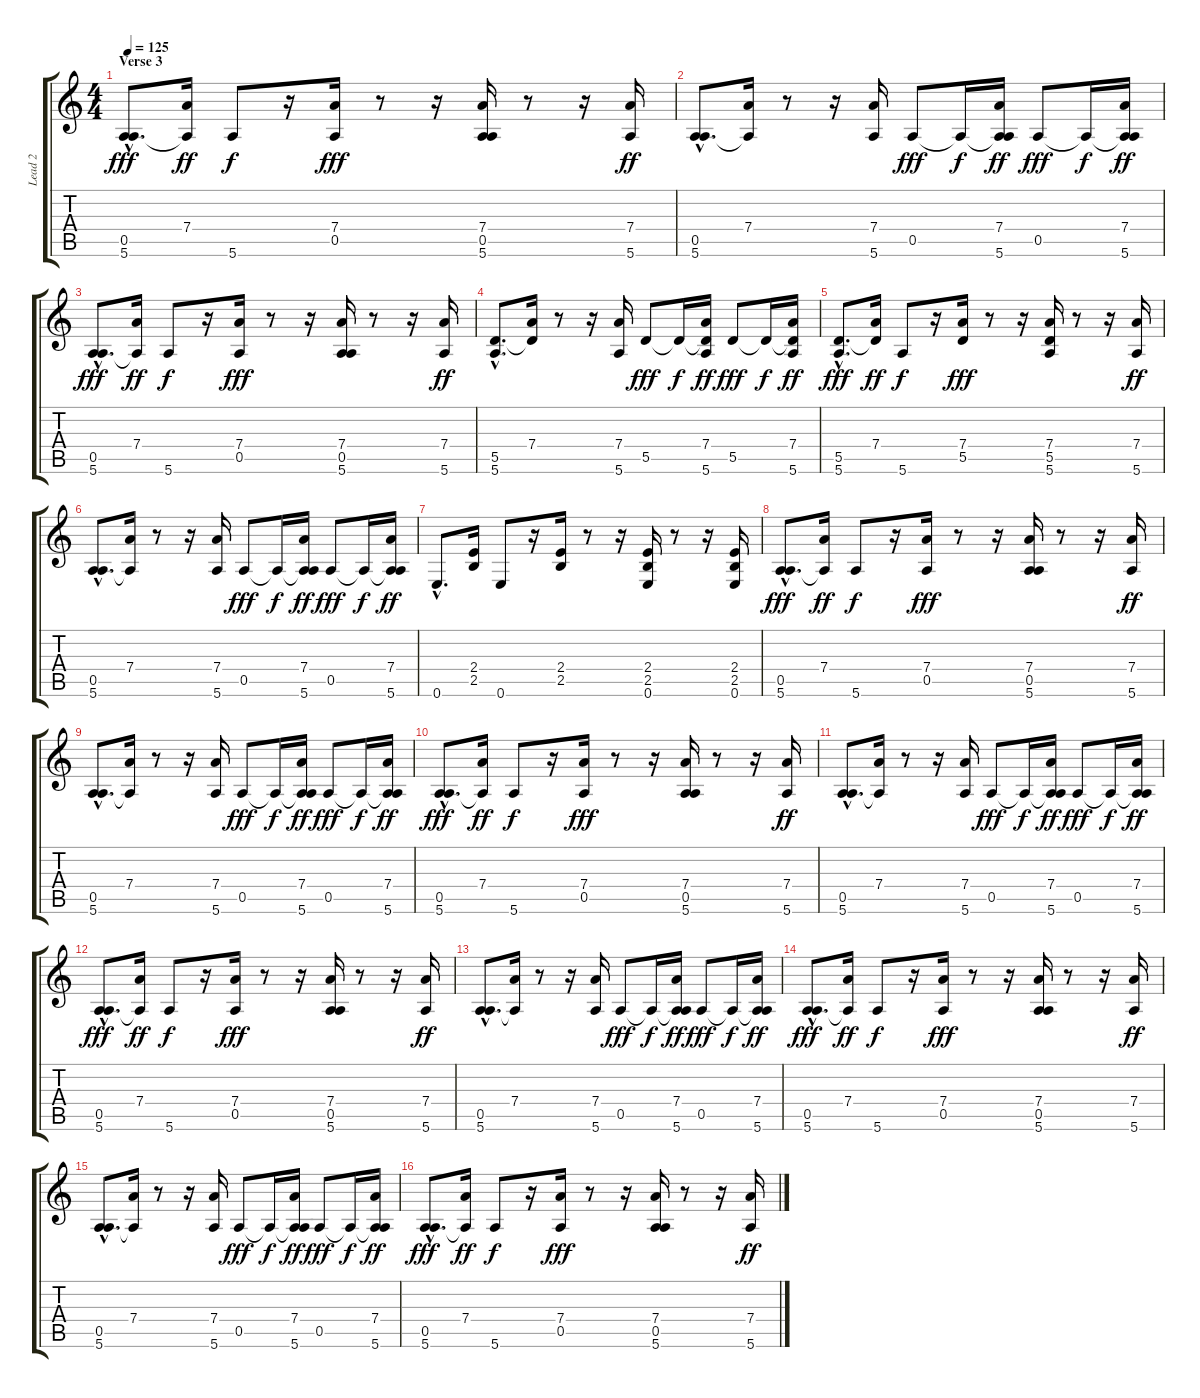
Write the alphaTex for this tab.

\track ("Lead 2" "Lead 2") {instrument overdrivenguitar}
\staff {score tabs}
\tuning (E4 B3 G3 D3 A2 E2) {hide}
\ts (4 4)
\section ("" "Verse 3")
\tempo 125
\clef g2
\ks c
(0.5{hac} 5.6{hac}).8{d dy fff} (7.4 0.5{t}).16{dy ff} 5.6.8{dy f} r.16 (7.4 0.5).16{dy fff} r.8 r.16 (7.4 0.5 5.6).16 r.8 r.16 (7.4 5.6).16{dy ff} |
(0.5{hac} 5.6{hac}).8{d} (7.4 0.5{t}).16 r.8 r.16 (7.4 5.6).16 0.5.8{dy fff} 0.5{t}.16{dy f} (7.4 0.5{t} 5.6).16{dy ff} 0.5.8{dy fff} 0.5{t}.16{dy f} (7.4 0.5{t} 5.6).16{dy ff} |
(0.5{hac} 5.6{hac}).8{d dy fff} (7.4 0.5{t}).16{dy ff} 5.6.8{dy f} r.16 (7.4 0.5).16{dy fff} r.8 r.16 (7.4 0.5 5.6).16 r.8 r.16 (7.4 5.6).16{dy ff} |
(5.5{hac} 5.6{hac}).8{d} (7.4 5.5{t}).16 r.8 r.16 (7.4 5.6).16 5.5.8{dy fff} 5.5{t}.16{dy f} (7.4 5.5{t} 5.6).16{dy ff} 5.5.8{dy fff} 5.5{t}.16{dy f} (7.4 5.5{t} 5.6).16{dy ff} |
(5.5{hac} 5.6{hac}).8{d dy fff} (7.4 5.5{t}).16{dy ff} 5.6.8{dy f} r.16 (7.4 5.5).16{dy fff} r.8 r.16 (7.4 5.5 5.6).16 r.8 r.16 (7.4 5.6).16{dy ff} |
(0.5{hac} 5.6{hac}).8{d} (7.4 0.5{t}).16 r.8 r.16 (7.4 5.6).16 0.5.8{dy fff} 0.5{t}.16{dy f} (7.4 0.5{t} 5.6).16{dy ff} 0.5.8{dy fff} 0.5{t}.16{dy f} (7.4 0.5{t} 5.6).16{dy ff} |
0.6{hac}.8{d} (2.4 2.5).16 0.6.8 r.16 (2.4 2.5).16 r.8 r.16 (2.4 2.5 0.6).16 r.8 r.16 (2.4 2.5 0.6).16 |
(0.5{hac} 5.6{hac}).8{d dy fff} (7.4 0.5{t}).16{dy ff} 5.6.8{dy f} r.16 (7.4 0.5).16{dy fff} r.8 r.16 (7.4 0.5 5.6).16 r.8 r.16 (7.4 5.6).16{dy ff} |
(0.5{hac} 5.6{hac}).8{d} (7.4 0.5{t}).16 r.8 r.16 (7.4 5.6).16 0.5.8{dy fff} 0.5{t}.16{dy f} (7.4 0.5{t} 5.6).16{dy ff} 0.5.8{dy fff} 0.5{t}.16{dy f} (7.4 0.5{t} 5.6).16{dy ff} |
(0.5{hac} 5.6{hac}).8{d dy fff} (7.4 0.5{t}).16{dy ff} 5.6.8{dy f} r.16 (7.4 0.5).16{dy fff} r.8 r.16 (7.4 0.5 5.6).16 r.8 r.16 (7.4 5.6).16{dy ff} |
(0.5{hac} 5.6{hac}).8{d} (7.4 0.5{t}).16 r.8 r.16 (7.4 5.6).16 0.5.8{dy fff} 0.5{t}.16{dy f} (7.4 0.5{t} 5.6).16{dy ff} 0.5.8{dy fff} 0.5{t}.16{dy f} (7.4 0.5{t} 5.6).16{dy ff} |
(0.5{hac} 5.6{hac}).8{d dy fff} (7.4 0.5{t}).16{dy ff} 5.6.8{dy f} r.16 (7.4 0.5).16{dy fff} r.8 r.16 (7.4 0.5 5.6).16 r.8 r.16 (7.4 5.6).16{dy ff} |
(0.5{hac} 5.6{hac}).8{d} (7.4 0.5{t}).16 r.8 r.16 (7.4 5.6).16 0.5.8{dy fff} 0.5{t}.16{dy f} (7.4 0.5{t} 5.6).16{dy ff} 0.5.8{dy fff} 0.5{t}.16{dy f} (7.4 0.5{t} 5.6).16{dy ff} |
(0.5{hac} 5.6{hac}).8{d dy fff} (7.4 0.5{t}).16{dy ff} 5.6.8{dy f} r.16 (7.4 0.5).16{dy fff} r.8 r.16 (7.4 0.5 5.6).16 r.8 r.16 (7.4 5.6).16{dy ff} |
(0.5{hac} 5.6{hac}).8{d} (7.4 0.5{t}).16 r.8 r.16 (7.4 5.6).16 0.5.8{dy fff} 0.5{t}.16{dy f} (7.4 0.5{t} 5.6).16{dy ff} 0.5.8{dy fff} 0.5{t}.16{dy f} (7.4 0.5{t} 5.6).16{dy ff} |
(0.5{hac} 5.6{hac}).8{d dy fff} (7.4 0.5{t}).16{dy ff} 5.6.8{dy f} r.16 (7.4 0.5).16{dy fff} r.8 r.16 (7.4 0.5 5.6).16 r.8 r.16 (7.4 5.6).16{dy ff}
